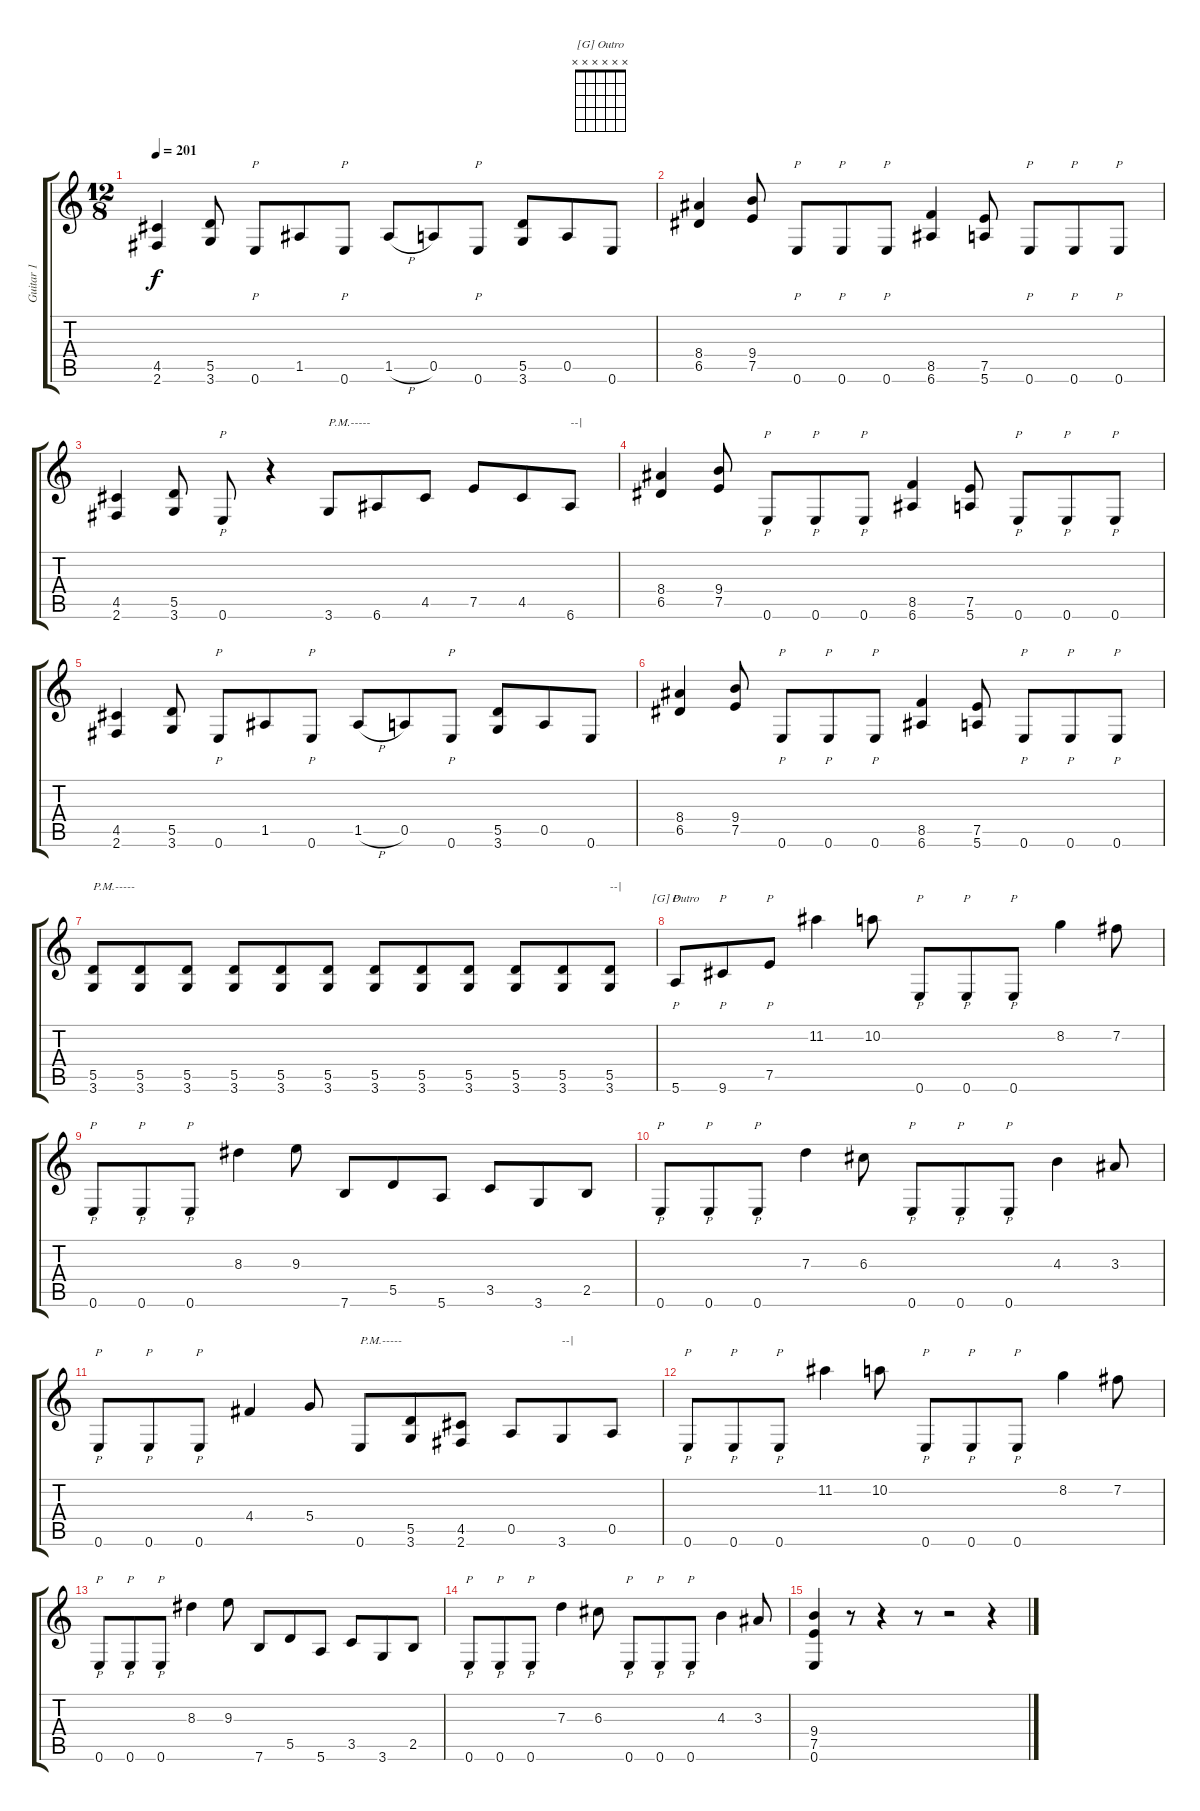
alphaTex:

\track ("Guitar 1" "Guitar 1") {instrument overdrivenguitar}
\staff {score tabs}
\tuning (E4 B3 G3 D3 A2 E2) {hide}
\chord ("[G] Outro" x x x x x x) {firstfret 0}
\ts (12 8)
\tempo 201
\clef g2
\ks c
(4.5 2.6).4{dy f} (5.5 3.6).8 0.6.8{p} 1.5.8 0.6.8{p} 1.5{h}.8 0.5.8 0.6.8{p} (5.5 3.6).8 0.5.8 0.6.8 |
(8.4 6.5).4 (9.4 7.5).8 0.6.8{p} 0.6.8{p} 0.6.8{p} (8.5 6.6).4 (7.5 5.6).8 0.6.8{p} 0.6.8{p} 0.6.8{p} |
(4.5 2.6).4 (5.5 3.6).8 0.6.8{p} r.4 3.6.8{txt "P.M.-----"} 6.6.8 4.5.8 7.5.8 4.5.8 6.6.8{txt "--|"} |
(8.4 6.5).4 (9.4 7.5).8 0.6.8{p} 0.6.8{p} 0.6.8{p} (8.5 6.6).4 (7.5 5.6).8 0.6.8{p} 0.6.8{p} 0.6.8{p} |
(4.5 2.6).4 (5.5 3.6).8 0.6.8{p} 1.5.8 0.6.8{p} 1.5{h}.8 0.5.8 0.6.8{p} (5.5 3.6).8 0.5.8 0.6.8 |
(8.4 6.5).4 (9.4 7.5).8 0.6.8{p} 0.6.8{p} 0.6.8{p} (8.5 6.6).4 (7.5 5.6).8 0.6.8{p} 0.6.8{p} 0.6.8{p} |
(5.5 3.6).8{txt "P.M.-----"} (5.5 3.6).8 (5.5 3.6).8 (5.5 3.6).8 (5.5 3.6).8 (5.5 3.6).8 (5.5 3.6).8 (5.5 3.6).8 (5.5 3.6).8 (5.5 3.6).8 (5.5 3.6).8 (5.5 3.6).8{txt "--|"} |
5.6.8{p ch "[G] Outro"} 9.6.8{p} 7.5.8{p} 11.2.4 10.2.8 0.6.8{p} 0.6.8{p} 0.6.8{p} 8.2.4 7.2.8 |
0.6.8{p} 0.6.8{p} 0.6.8{p} 8.3.4 9.3.8 7.6.8 5.5.8 5.6.8 3.5.8 3.6.8 2.5.8 |
0.6.8{p} 0.6.8{p} 0.6.8{p} 7.3.4 6.3.8 0.6.8{p} 0.6.8{p} 0.6.8{p} 4.3.4 3.3.8 |
0.6.8{p} 0.6.8{p} 0.6.8{p} 4.4.4 5.4.8 0.6.8{txt "P.M.-----"} (5.5 3.6).8 (4.5 2.6).8 0.5.8 3.6.8{txt "--|"} 0.5.8 |
0.6.8{p} 0.6.8{p} 0.6.8{p} 11.2.4 10.2.8 0.6.8{p} 0.6.8{p} 0.6.8{p} 8.2.4 7.2.8 |
0.6.8{p} 0.6.8{p} 0.6.8{p} 8.3.4 9.3.8 7.6.8 5.5.8 5.6.8 3.5.8 3.6.8 2.5.8 |
0.6.8{p} 0.6.8{p} 0.6.8{p} 7.3.4 6.3.8 0.6.8{p} 0.6.8{p} 0.6.8{p} 4.3.4 3.3.8 |
(9.4 7.5 0.6).4 r.8 r.4 r.8 r.2 r.4
